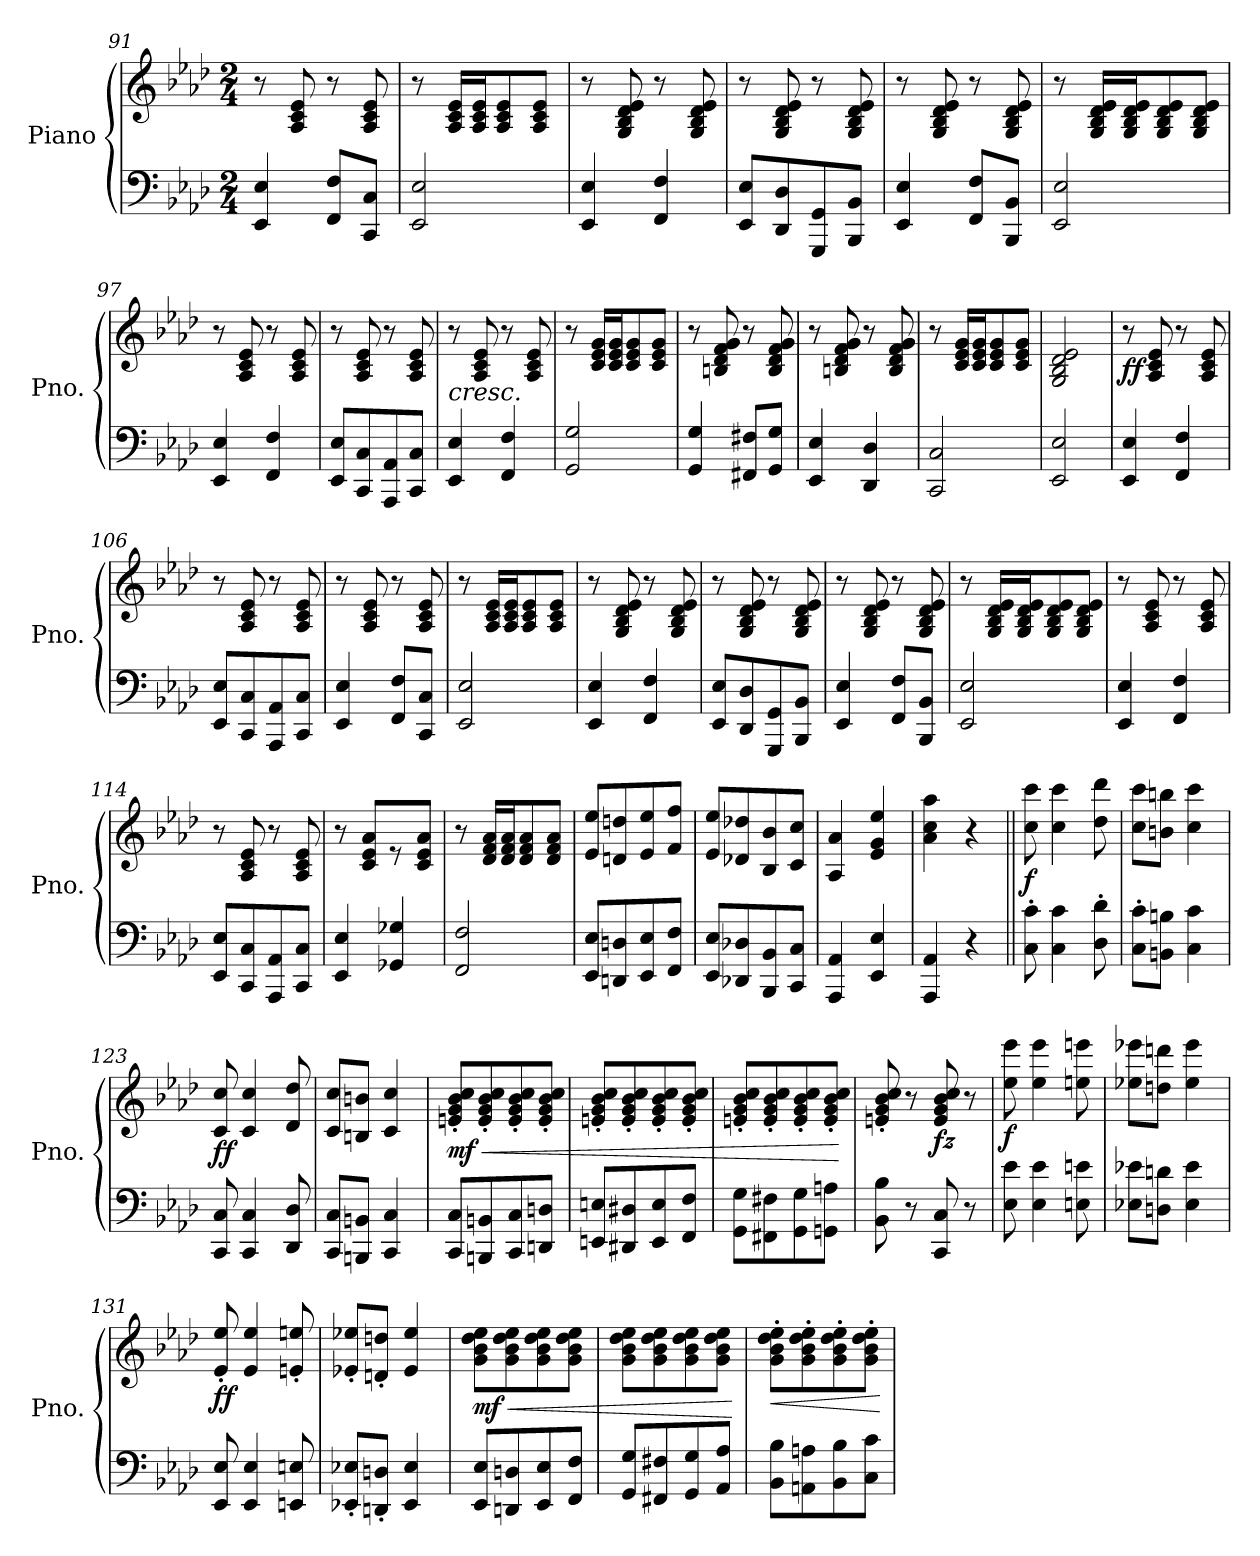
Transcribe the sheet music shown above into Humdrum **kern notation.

**kern	**kern	**dynam
*part1	*part1	*part1
*staff2	*staff1	*staff1/2
*I"Piano	*	*
*I'Pno.	*	*
*clefF4	*clefG2	*
*k[b-e-a-d-]	*k[b-e-a-d-]	*
*M2/4	*M2/4	*
=91	=91	=91
4EE-/ 4E-/	8r	.
.	8A-/ 8c/ 8e-/	.
8FF/ 8F/L	8r	.
8CC/ 8C/J	8A-/ 8c/ 8e-/	.
=92	=92	=92
2EE-/ 2E-/	8r	.
.	16A-/ 16c/ 16e-/LL	.
.	16A-/ 16c/ 16e-/J	.
.	8A-/ 8c/ 8e-/	.
.	8A-/ 8c/ 8e-/J	.
=93	=93	=93
4EE-/ 4E-/	8r	.
.	8G/ 8B-/ 8d-/ 8e-/	.
4FF/ 4F/	8r	.
.	8G/ 8B-/ 8d-/ 8e-/	.
!!LO:LB:g=z
=94	=94	=94
8EE-/ 8E-/L	8r	.
8DD-/ 8D-/	8G/ 8B-/ 8d-/ 8e-/	.
8GGG/ 8GG/	8r	.
8BBB-/ 8BB-/J	8G/ 8B-/ 8d-/ 8e-/	.
=95	=95	=95
4EE-/ 4E-/	8r	.
.	8G/ 8B-/ 8d-/ 8e-/	.
8FF/ 8F/L	8r	.
8BBB-/ 8BB-/J	8G/ 8B-/ 8d-/ 8e-/	.
=96	=96	=96
2EE-/ 2E-/	8r	.
.	16G/ 16B-/ 16d-/ 16e-/LL	.
.	16G/ 16B-/ 16d-/ 16e-/J	.
.	8G/ 8B-/ 8d-/ 8e-/	.
.	8G/ 8B-/ 8d-/ 8e-/J	.
=97	=97	=97
4EE-/ 4E-/	8r	.
.	8A-/ 8c/ 8e-/	.
4FF/ 4F/	8r	.
.	8A-/ 8c/ 8e-/	.
=98	=98	=98
8EE-/ 8E-/L	8r	.
8CC/ 8C/	8A-/ 8c/ 8e-/	.
8AAA-/ 8AA-/	8r	.
8CC/ 8C/J	8A-/ 8c/ 8e-/	.
=99	=99	=99
!	!LO:TX:b:i:t=cresc.	!
4EE-/ 4E-/	8r	.
.	8A-/ 8c/ 8e-/	.
4FF/ 4F/	8r	.
.	8A-/ 8c/ 8e-/	.
=100	=100	=100
2GG/ 2G/	8r	.
.	16c/ 16e-/ 16g/LL	.
.	16c/ 16e-/ 16g/J	.
.	8c/ 8e-/ 8g/	.
.	8c/ 8e-/ 8g/J	.
!!LO:LB:g=z
=101	=101	=101
4GG/ 4G/	8r	.
.	8Bn/ 8d-/ 8f/ 8g/	.
8FF#X/ 8F#X/L	8r	.
8GG/ 8G/J	8B/ 8d-/ 8f/ 8g/	.
=102	=102	=102
4EE-/ 4E-/	8r	.
.	8Bn/ 8d-/ 8f/ 8g/	.
4DD-/ 4D-/	8r	.
.	8B/ 8d-/ 8f/ 8g/	.
=103	=103	=103
2CC/ 2C/	8r	.
.	16c/ 16e-/ 16g/LL	.
.	16c/ 16e-/ 16g/J	.
.	8c/ 8e-/ 8g/	.
.	8c/ 8e-/ 8g/J	.
=104	=104	=104
2EE-/ 2E-/	2G/ 2B-/ 2d-/ 2e-/	.
=105	=105	=105
!	!	!LO:DY:b
4EE-/ 4E-/	8r	ff
.	8A-/ 8c/ 8e-/	.
4FF/ 4F/	8r	.
.	8A-/ 8c/ 8e-/	.
=106	=106	=106
8EE-/ 8E-/L	8r	.
8CC/ 8C/	8A-/ 8c/ 8e-/	.
8AAA-/ 8AA-/	8r	.
8CC/ 8C/J	8A-/ 8c/ 8e-/	.
=107	=107	=107
4EE-/ 4E-/	8r	.
.	8A-/ 8c/ 8e-/	.
8FF/ 8F/L	8r	.
8CC/ 8C/J	8A-/ 8c/ 8e-/	.
=108	=108	=108
2EE-/ 2E-/	8r	.
.	16A-/ 16c/ 16e-/LL	.
.	16A-/ 16c/ 16e-/J	.
.	8A-/ 8c/ 8e-/	.
.	8A-/ 8c/ 8e-/J	.
!!LO:LB:g=z
=109	=109	=109
4EE-/ 4E-/	8r	.
.	8G/ 8B-/ 8d-/ 8e-/	.
4FF/ 4F/	8r	.
.	8G/ 8B-/ 8d-/ 8e-/	.
=110	=110	=110
8EE-/ 8E-/L	8r	.
8DD-/ 8D-/	8G/ 8B-/ 8d-/ 8e-/	.
8GGG/ 8GG/	8r	.
8BBB-/ 8BB-/J	8G/ 8B-/ 8d-/ 8e-/	.
=111	=111	=111
4EE-/ 4E-/	8r	.
.	8G/ 8B-/ 8d-/ 8e-/	.
8FF/ 8F/L	8r	.
8BBB-/ 8BB-/J	8G/ 8B-/ 8d-/ 8e-/	.
=112	=112	=112
2EE-/ 2E-/	8r	.
.	16G/ 16B-/ 16d-/ 16e-/LL	.
.	16G/ 16B-/ 16d-/ 16e-/J	.
.	8G/ 8B-/ 8d-/ 8e-/	.
.	8G/ 8B-/ 8d-/ 8e-/J	.
=113	=113	=113
4EE-/ 4E-/	8r	.
.	8A-/ 8c/ 8e-/	.
4FF/ 4F/	8r	.
.	8A-/ 8c/ 8e-/	.
=114	=114	=114
8EE-/ 8E-/L	8r	.
8CC/ 8C/	8A-/ 8c/ 8e-/	.
8AAA-/ 8AA-/	8r	.
8CC/ 8C/J	8A-/ 8c/ 8e-/	.
=115	=115	=115
4EE-/ 4E-/	8r	.
.	8c/ 8e-/ 8a-/L	.
4GG-X/ 4G-X/	8r	.
.	8c/ 8e-/ 8a-/J	.
=116	=116	=116
2FF/ 2F/	8r	.
.	16d-/ 16f/ 16a-/LL	.
.	16d-/ 16f/ 16a-/J	.
.	8d-/ 8f/ 8a-/	.
.	8d-/ 8f/ 8a-/J	.
!!LO:LB:g=z
=117	=117	=117
8EE-/ 8E-/L	8e-/ 8ee-/L	.
8DDn/ 8Dn/	8dn/ 8ddn/	.
8EE-/ 8E-/	8e-/ 8ee-/	.
8FF/ 8F/J	8f/ 8ff/J	.
=118	=118	=118
8EE-/ 8E-/L	8e-/ 8ee-/L	.
8DD-X/ 8D-X/	8d-X/ 8dd-X/	.
8BBB-/ 8BB-/	8B-/ 8b-/	.
8CC/ 8C/J	8c/ 8cc/J	.
=119	=119	=119
4AAA-/ 4AA-/	4A-/ 4a-/	.
4EE-/ 4E-/	4e-/ 4g/ 4ee-/	.
=120	=120	=120
4AAA-/ 4AA-/	4a-\ 4cc\ 4aa-\	.
4r	4r	.
=121||	=121||	=121||
!	!	!LO:DY:b
8C\' 8c\'	8cc\ 8ccc\	f
4C\ 4c\	4cc\ 4ccc\	.
8D-\' 8d-\'	8dd-\ 8ddd-\	.
=122	=122	=122
8C\' 8c\'L	8cc\ 8ccc\L	.
8BBn\ 8Bn\J	8bn\ 8bbn\J	.
4C\ 4c\	4cc\ 4ccc\	.
=123	=123	=123
!	!	!LO:DY:b
8CC/ 8C/	8c/ 8cc/	ff
4CC/ 4C/	4c/ 4cc/	.
8DD-/ 8D-/	8d-/ 8dd-/	.
=124	=124	=124
8CC/ 8C/L	8c/ 8cc/L	.
8BBBn/ 8BBn/J	8Bn/ 8bn/J	.
4CC/ 4C/	4c/ 4cc/	.
!!LO:PB:g=z
=125	=125	=125
!	!	!LO:HP:b
!	!	!LO:DY:n=1:b
8CC/ 8C/L	8en/' 8g/' 8b-/' 8cc/'L	< mf
8BBBn/ 8BBn/	8e/' 8g/' 8b-/' 8cc/'	.
8CC/ 8C/	8e/' 8g/' 8b-/' 8cc/'	.
8DDn/ 8Dn/J	8e/' 8g/' 8b-/' 8cc/'J	.
=126	=126	=126
8EEn/ 8En/L	8en/' 8g/' 8b-/' 8cc/'L	.
8DD#X/ 8D#X/	8e/' 8g/' 8b-/' 8cc/'	.
8EE/ 8E/	8e/' 8g/' 8b-/' 8cc/'	.
8FF/ 8F/J	8e/' 8g/' 8b-/' 8cc/'J	.
=127	=127	=127
8GG\ 8G\L	8en/' 8g/' 8b-/' 8cc/'L	.
8FF#X\ 8F#X\	8e/' 8g/' 8b-/' 8cc/'	.
8GG\ 8G\	8e/' 8g/' 8b-/' 8cc/'	.
8GGn\ 8An\J	8e/' 8g/' 8b-/' 8cc/'J	.
.	.	[
=128	=128	=128
8BB-\ 8B-\	8en/' 8g/' 8b-/' 8cc/'	.
8r	8r	.
!	!	!LO:DY:b
8CC/ 8C/	8e/ 8g/ 8b-/ 8cc/	fz
8r	8r	.
=129	=129	=129
!	!	!LO:DY:b
8E-\ 8e-\	8ee-\ 8eee-\	f
4E-\ 4e-\	4ee-\ 4eee-\	.
8En\ 8en\	8een\ 8eeen\	.
=130	=130	=130
8E-X\ 8e-X\L	8ee-X\ 8eee-X\L	.
8Dn\ 8dn\J	8ddn\ 8dddn\J	.
4E-\ 4e-\	4ee-\ 4eee-\	.
=131	=131	=131
!	!	!LO:DY:b
8EE-/ 8E-/	8e-/' 8ee-/'	ff
4EE-/ 4E-/	4e-/ 4ee-/	.
8EEn/ 8En/	8en/' 8een/'	.
!!LO:LB:g=z
=132	=132	=132
8EE-X/' 8E-X/'L	8e-X/' 8ee-X/'L	.
8DDn/' 8Dn/'J	8dn/' 8ddn/'J	.
4EE-/ 4E-/	4e-/ 4ee-/	.
=133	=133	=133
!	!	!LO:HP:b
!	!	!LO:DY:n=1:b
8EE-/ 8E-/L	8g\ 8b-\ 8dd-\ 8ee-\L	< mf
8DDn/ 8Dn/	8g\ 8b-\ 8dd-\ 8ee-\	.
8EE-/ 8E-/	8g\ 8b-\ 8dd-\ 8ee-\	.
8FF/ 8F/J	8g\ 8b-\ 8dd-\ 8ee-\J	.
=134	=134	=134
8GG/ 8G/L	8g\ 8b-\ 8dd-\ 8ee-\L	.
8FF#X/ 8F#X/	8g\ 8b-\ 8dd-\ 8ee-\	.
8GG/ 8G/	8g\ 8b-\ 8dd-\ 8ee-\	.
8AA-/ 8A-/J	8g\ 8b-\ 8dd-\ 8ee-\J	.
.	.	[
=135	=135	=135
!	!	!LO:HP:b
8BB-\ 8B-\L	8g\' 8b-\' 8dd-\' 8ee-\'L	<
8AAn\ 8An\	8g\' 8b-\' 8dd-\' 8ee-\'	.
8BB-\ 8B-\	8g\' 8b-\' 8dd-\' 8ee-\'	.
8C\ 8c\J	8g\' 8b-\' 8dd-\' 8ee-\'J	.
.	.	[
=	=	=
*-	*-	*-
